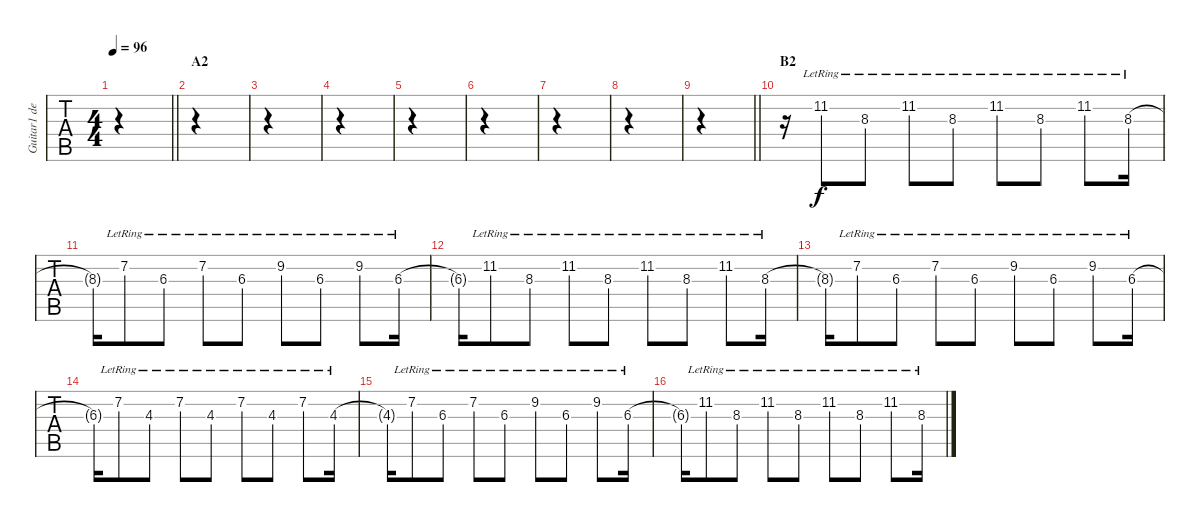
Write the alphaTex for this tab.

\track ("Guitar1 delay" "Guitar1 de") {instrument electricguitarclean}
\staff {tabs}
\tuning (E4 B3 G3 D3 A2 D2) {hide}
\ts (4 4)
\tempo 96
\clef g2
\barLineRight lightlight
\ks c
|
\section ("" "A2")
|
|
|
|
|
|
|
\barLineRight lightlight
|
\section ("" "B2")
r.16 11.2{lr}.8{instrument electricguitarclean} 8.3{lr}.8 11.2{lr}.8 8.3{lr}.8 11.2{lr}.8 8.3{lr}.8 11.2{lr}.8 8.3{lr}.16 |
8.3{t}.16 7.2{lr}.8 6.3{lr}.8 7.2{lr}.8 6.3{lr}.8 9.2{lr}.8 6.3{lr}.8 9.2{lr}.8 6.3{lr}.16 |
6.3{t}.16 11.2{lr}.8 8.3{lr}.8 11.2{lr}.8 8.3{lr}.8 11.2{lr}.8 8.3{lr}.8 11.2{lr}.8 8.3{lr}.16 |
8.3{t}.16 7.2{lr}.8 6.3{lr}.8 7.2{lr}.8 6.3{lr}.8 9.2{lr}.8 6.3{lr}.8 9.2{lr}.8 6.3{lr}.16 |
6.3{t}.16 7.2{lr}.8 4.3{lr}.8 7.2{lr}.8 4.3{lr}.8 7.2{lr}.8 4.3{lr}.8 7.2{lr}.8 4.3{lr}.16 |
4.3{t}.16 7.2{lr}.8 6.3{lr}.8 7.2{lr}.8 6.3{lr}.8 9.2{lr}.8 6.3{lr}.8 9.2{lr}.8 6.3{lr}.16 |
6.3{t}.16 11.2{lr}.8 8.3{lr}.8 11.2{lr}.8 8.3{lr}.8 11.2{lr}.8 8.3{lr}.8 11.2{lr}.8 8.3{lr}.16
